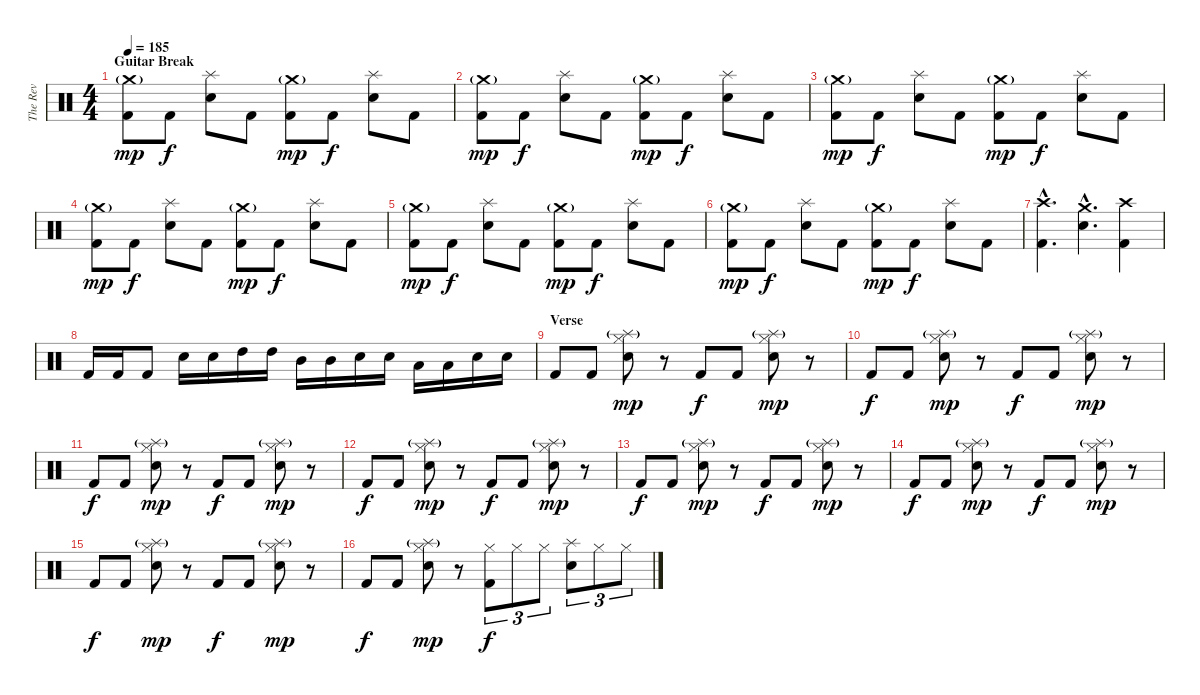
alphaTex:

\track ("The Rev" "The Rev") {instrument percussion}
\staff {score}
\articulation defaults
\ts (4 4)
\section ("" "Guitar Break")
\tempo 185
\clef neutral
\ks c
("Crash medium (hit)"{g} "Kick (hit) 2").8{dy mp} "Kick (hit) 2".8{dy f} ("Splash (hit)" "Electric Snare (hit)").8 "Kick (hit) 2".8 ("Crash medium (hit)"{g} "Kick (hit) 2").8{dy mp} "Kick (hit) 2".8{dy f} ("Splash (hit)" "Electric Snare (hit)").8 "Kick (hit) 2".8 |
("Crash medium (hit)"{g} "Kick (hit) 2").8{dy mp} "Kick (hit) 2".8{dy f} ("Splash (hit)" "Electric Snare (hit)").8 "Kick (hit) 2".8 ("Crash medium (hit)"{g} "Kick (hit) 2").8{dy mp} "Kick (hit) 2".8{dy f} ("Splash (hit)" "Electric Snare (hit)").8 "Kick (hit) 2".8 |
("Crash medium (hit)"{g} "Kick (hit) 2").8{dy mp} "Kick (hit) 2".8{dy f} ("Splash (hit)" "Electric Snare (hit)").8 "Kick (hit) 2".8 ("Crash medium (hit)"{g} "Kick (hit) 2").8{dy mp} "Kick (hit) 2".8{dy f} ("Splash (hit)" "Electric Snare (hit)").8 "Kick (hit) 2".8 |
("Crash medium (hit)"{g} "Kick (hit) 2").8{dy mp} "Kick (hit) 2".8{dy f} ("Splash (hit)" "Electric Snare (hit)").8 "Kick (hit) 2".8 ("Crash medium (hit)"{g} "Kick (hit) 2").8{dy mp} "Kick (hit) 2".8{dy f} ("Splash (hit)" "Electric Snare (hit)").8 "Kick (hit) 2".8 |
("Crash medium (hit)"{g} "Kick (hit) 2").8{dy mp} "Kick (hit) 2".8{dy f} ("Splash (hit)" "Electric Snare (hit)").8 "Kick (hit) 2".8 ("Crash medium (hit)"{g} "Kick (hit) 2").8{dy mp} "Kick (hit) 2".8{dy f} ("Splash (hit)" "Electric Snare (hit)").8 "Kick (hit) 2".8 |
("Crash medium (hit)"{g} "Kick (hit) 2").8{dy mp} "Kick (hit) 2".8{dy f} ("Splash (hit)" "Electric Snare (hit)").8 "Kick (hit) 2".8 ("Crash medium (hit)"{g} "Kick (hit) 2").8{dy mp} "Kick (hit) 2".8{dy f} ("Splash (hit)" "Electric Snare (hit)").8 "Kick (hit) 2".8 |
("Crash high (hit)"{hac} "Kick (hit) 2"{hac}).4{d} ("Crash medium (hit)"{hac} "Electric Snare (hit)"{hac}).4{d} ("Crash high (hit)" "Kick (hit) 2").4 |
"Kick (hit) 2".16 "Kick (hit) 2".16 "Kick (hit) 2".8 "Electric Snare (hit)".16 "Electric Snare (hit)".16 "High Tom (hit)".16 "High Tom (hit)".16 "Mid Tom (hit)".16 "Mid Tom (hit)".16 "Electric Snare (hit)".16 "Electric Snare (hit)".16 "Low Tom (hit)".16 "Low Tom (hit)".16 "Electric Snare (hit)".16 "Electric Snare (hit)".16 |
\section ("" "Verse")
"Kick (hit) 2".8 "Kick (hit) 2".8 ("Hi-Hat (closed)" "Splash (hit)"{g} "Electric Snare (hit)").8{dy mp} r.8 "Kick (hit) 2".8{dy f} "Kick (hit) 2".8 ("Hi-Hat (closed)" "Splash (hit)"{g} "Electric Snare (hit)").8{dy mp} r.8 |
"Kick (hit) 2".8{dy f} "Kick (hit) 2".8 ("Hi-Hat (closed)" "Splash (hit)"{g} "Electric Snare (hit)").8{dy mp} r.8 "Kick (hit) 2".8{dy f} "Kick (hit) 2".8 ("Hi-Hat (closed)" "Splash (hit)"{g} "Electric Snare (hit)").8{dy mp} r.8 |
"Kick (hit) 2".8{dy f} "Kick (hit) 2".8 ("Hi-Hat (closed)" "Splash (hit)"{g} "Electric Snare (hit)").8{dy mp} r.8 "Kick (hit) 2".8{dy f} "Kick (hit) 2".8 ("Hi-Hat (closed)" "Splash (hit)"{g} "Electric Snare (hit)").8{dy mp} r.8 |
"Kick (hit) 2".8{dy f} "Kick (hit) 2".8 ("Hi-Hat (closed)" "Splash (hit)"{g} "Electric Snare (hit)").8{dy mp} r.8 "Kick (hit) 2".8{dy f} "Kick (hit) 2".8 ("Hi-Hat (closed)" "Splash (hit)"{g} "Electric Snare (hit)").8{dy mp} r.8 |
"Kick (hit) 2".8{dy f} "Kick (hit) 2".8 ("Hi-Hat (closed)" "Splash (hit)"{g} "Electric Snare (hit)").8{dy mp} r.8 "Kick (hit) 2".8{dy f} "Kick (hit) 2".8 ("Hi-Hat (closed)" "Splash (hit)"{g} "Electric Snare (hit)").8{dy mp} r.8 |
"Kick (hit) 2".8{dy f} "Kick (hit) 2".8 ("Hi-Hat (closed)" "Splash (hit)"{g} "Electric Snare (hit)").8{dy mp} r.8 "Kick (hit) 2".8{dy f} "Kick (hit) 2".8 ("Hi-Hat (closed)" "Splash (hit)"{g} "Electric Snare (hit)").8{dy mp} r.8 |
"Kick (hit) 2".8{dy f} "Kick (hit) 2".8 ("Hi-Hat (closed)" "Splash (hit)"{g} "Electric Snare (hit)").8{dy mp} r.8 "Kick (hit) 2".8{dy f} "Kick (hit) 2".8 ("Hi-Hat (closed)" "Splash (hit)"{g} "Electric Snare (hit)").8{dy mp} r.8 |
"Kick (hit) 2".8{dy f} "Kick (hit) 2".8 ("Hi-Hat (closed)" "Splash (hit)"{g} "Electric Snare (hit)").8{dy mp} r.8 ("Hi-Hat (closed)" "Kick (hit) 2").8{tu (3 2) dy f} "Hi-Hat (closed)".8{tu (3 2)} "Hi-Hat (closed)".8{tu (3 2)} ("Splash (hit)" "Electric Snare (hit)").8{tu (3 2)} "Hi-Hat (closed)".8{tu (3 2)} "Hi-Hat (closed)".8{tu (3 2)}
